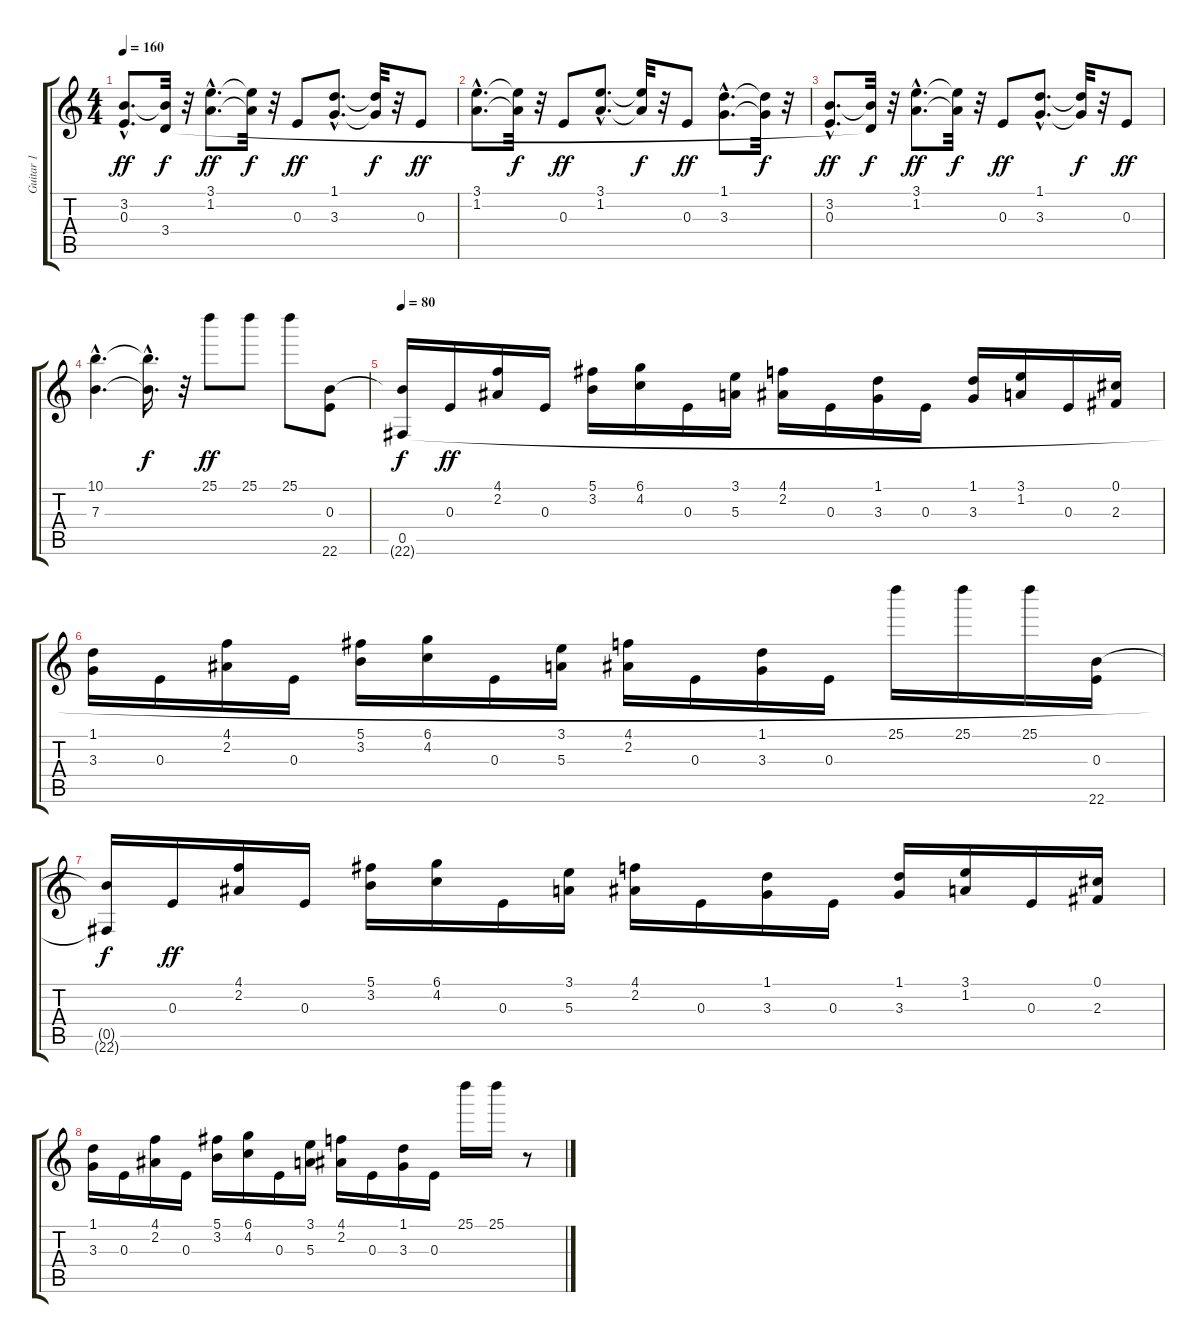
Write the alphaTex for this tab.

\track ("Guitar 1" "Guitar 1") {instrument overdrivenguitar}
\staff {score tabs}
\tuning (Db4 Ab3 E3 B2 Gb2 Db2) {hide}
\ts (4 4)
\tempo 160
\clef g2
\ks c
(3.2{hac} 0.3{hac}).8{d dy ff} (3.2{t} 3.4{t}).32{dy f} r.32 (3.1{hac} 1.2{hac}).8{d dy ff} (3.1{t} 1.2{t}).32{dy f} r.32 0.3.8{dy ff} (1.1{hac} 3.3{hac}).8{d} (1.1{t} 3.3{t}).32{dy f} r.32 0.3.8{dy ff} |
(3.1{hac} 1.2{hac}).8{d} (3.1{t} 1.2{t}).32{dy f} r.32 0.3.8{dy ff} (3.1{hac} 1.2{hac}).8{d} (3.1{t} 1.2{t}).32{dy f} r.32 0.3.8{dy ff} (1.1{hac} 3.3{hac}).8{d} (1.1{t} 3.3{t}).32{dy f} r.32 |
(3.2{hac} 0.3{hac}).8{d dy ff} (3.2{t} 3.4{t}).32{dy f} r.32 (3.1{hac} 1.2{hac}).8{d dy ff} (3.1{t} 1.2{t}).32{dy f} r.32 0.3.8{dy ff} (1.1{hac} 3.3{hac}).8{d} (1.1{t} 3.3{t}).32{dy f} r.32 0.3.8{dy ff} |
(10.1{hac} 7.3{hac}).4{d} (10.1{hac t} 7.3{hac t}).16{d dy f} r.32 25.1.8{dy ff instrument overdrivenguitar} 25.1.8 25.1.8 (0.3 22.6).8{instrument distortionguitar} |
\tempo 80
(0.5 22.6{t}).16{dy f} 0.3.16{dy ff} (4.1 2.2).16 0.3.16 (5.1 3.2).16 (6.1 4.2).16 0.3.16 (3.1 5.3).16 (4.1 2.2).16 0.3.16 (1.1 3.3).16 0.3.16 (1.1 3.3).16 (3.1 1.2).16 0.3.16 (0.1 2.3).16 |
(1.1 3.3).16 0.3.16 (4.1 2.2).16 0.3.16 (5.1 3.2).16 (6.1 4.2).16 0.3.16 (3.1 5.3).16 (4.1 2.2).16 0.3.16 (1.1 3.3).16 0.3.16 25.1.16{instrument overdrivenguitar} 25.1.16 25.1.16 (0.3 22.6).16{instrument distortionguitar} |
(0.5{t} 22.6{t}).16{dy f} 0.3.16{dy ff} (4.1 2.2).16 0.3.16 (5.1 3.2).16 (6.1 4.2).16 0.3.16 (3.1 5.3).16 (4.1 2.2).16 0.3.16 (1.1 3.3).16 0.3.16 (1.1 3.3).16 (3.1 1.2).16 0.3.16 (0.1 2.3).16 |
(1.1 3.3).16 0.3.16 (4.1 2.2).16 0.3.16 (5.1 3.2).16 (6.1 4.2).16 0.3.16 (3.1 5.3).16 (4.1 2.2).16 0.3.16 (1.1 3.3).16 0.3.16 25.1.16{instrument overdrivenguitar} 25.1.16 r.8
